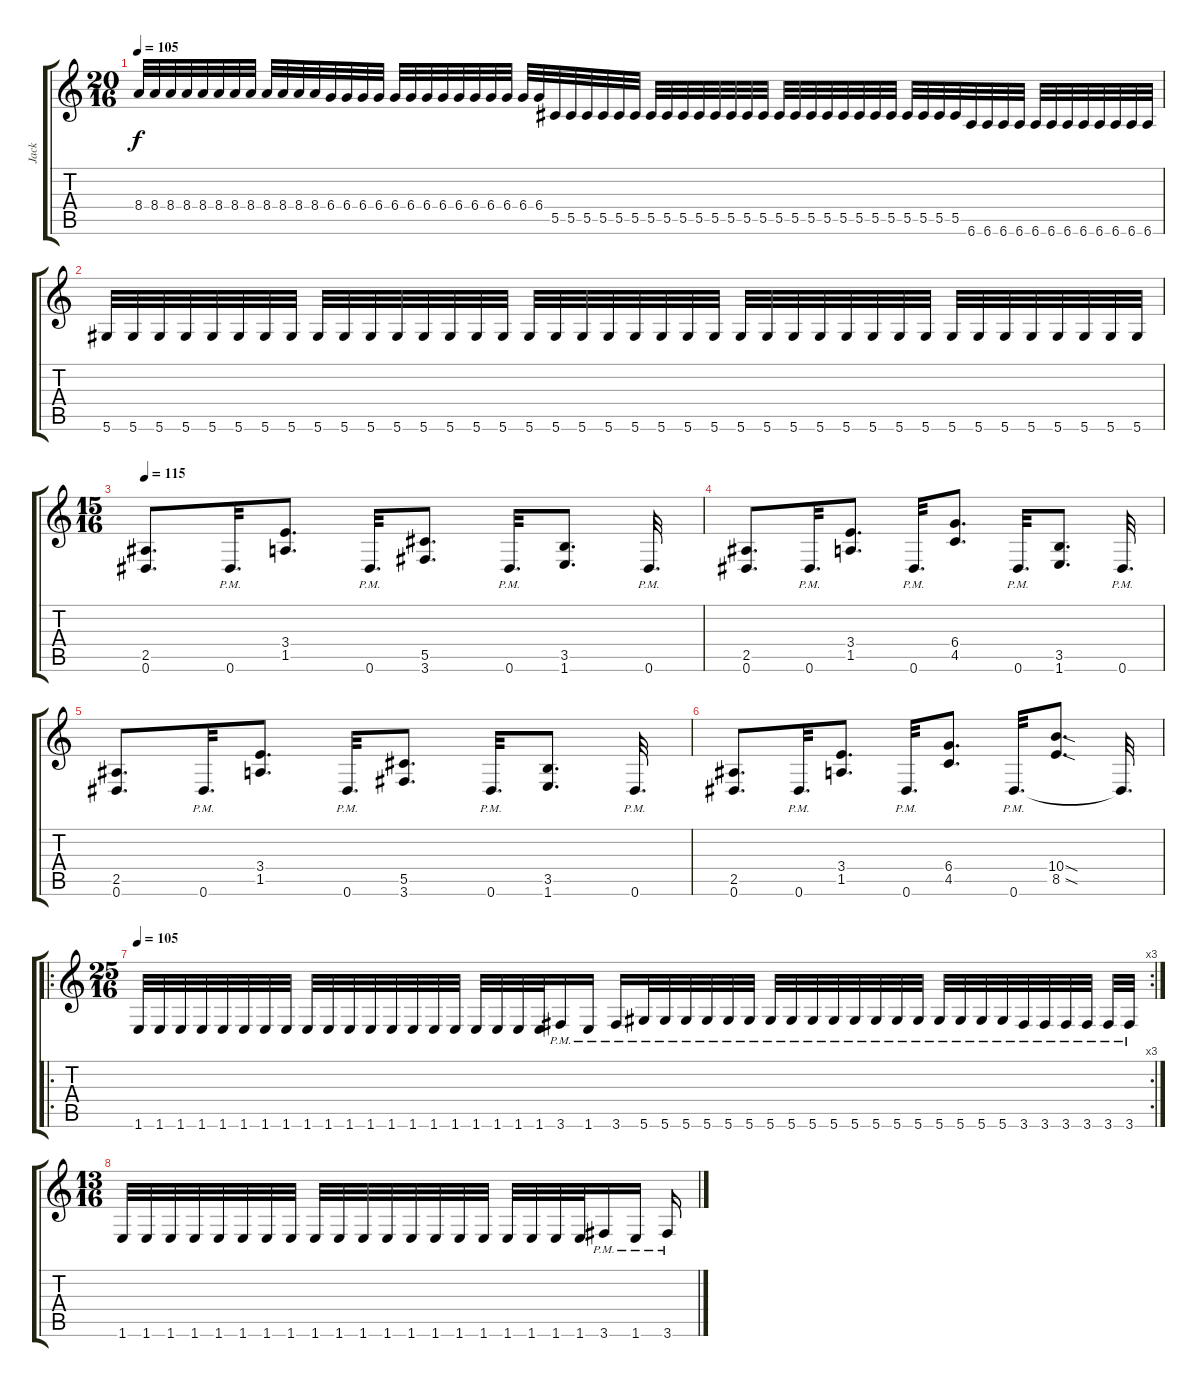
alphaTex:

\track ("Jack" "Jack") {instrument distortionguitar}
\staff {score tabs}
\tuning (Eb4 Bb3 Gb3 Db3 Ab2 Eb2) {hide}
\ts (20 16)
\tempo 105
\clef g2
\ks c
8.4.32{dy f} 8.4.32 8.4.32 8.4.32 8.4.32 8.4.32 8.4.32 8.4.32 8.4.32 8.4.32 8.4.32 8.4.32 6.4.32 6.4.32 6.4.32 6.4.32 6.4.32 6.4.32 6.4.32 6.4.32 6.4.32 6.4.32 6.4.32 6.4.32 6.4.32 6.4.32 5.5.32 5.5.32 5.5.32 5.5.32 5.5.32 5.5.32 5.5.32 5.5.32 5.5.32 5.5.32 5.5.32 5.5.32 5.5.32 5.5.32 5.5.32 5.5.32 5.5.32 5.5.32 5.5.32 5.5.32 5.5.32 5.5.32 5.5.32 5.5.32 5.5.32 5.5.32 6.6.32 6.6.32 6.6.32 6.6.32 6.6.32 6.6.32 6.6.32 6.6.32 6.6.32 6.6.32 6.6.32 6.6.32 |
5.6.32 5.6.32 5.6.32 5.6.32 5.6.32 5.6.32 5.6.32 5.6.32 5.6.32 5.6.32 5.6.32 5.6.32 5.6.32 5.6.32 5.6.32 5.6.32 5.6.32 5.6.32 5.6.32 5.6.32 5.6.32 5.6.32 5.6.32 5.6.32 5.6.32 5.6.32 5.6.32 5.6.32 5.6.32 5.6.32 5.6.32 5.6.32 5.6.32 5.6.32 5.6.32 5.6.32 5.6.32 5.6.32 5.6.32 5.6.32 |
\ts (15 16)
\tempo 115
(2.5 0.6).8{d} 0.6{pm}.32{d} (3.4 1.5).8{d} 0.6{pm}.32{d} (5.5 3.6).8{d} 0.6{pm}.32{d} (3.5 1.6).8{d} 0.6{pm}.32{d} |
(2.5 0.6).8{d} 0.6{pm}.32{d} (3.4 1.5).8{d} 0.6{pm}.32{d} (6.4 4.5).8{d} 0.6{pm}.32{d} (3.5 1.6).8{d} 0.6{pm}.32{d} |
(2.5 0.6).8{d} 0.6{pm}.32{d} (3.4 1.5).8{d} 0.6{pm}.32{d} (5.5 3.6).8{d} 0.6{pm}.32{d} (3.5 1.6).8{d} 0.6{pm}.32{d} |
(2.5 0.6).8{d} 0.6{pm}.32{d} (3.4 1.5).8{d} 0.6{pm}.32{d} (6.4 4.5).8{d} 0.6{pm}.32{d} (10.4{sod} 8.5{sod}).8{d} 0.6{t}.32{d} |
\ro
\rc 3
\ts (25 16)
\tempo 100
\tempo 105
1.6.32 1.6.32 1.6.32 1.6.32 1.6.32 1.6.32 1.6.32 1.6.32 1.6.32 1.6.32 1.6.32 1.6.32 1.6.32 1.6.32 1.6.32 1.6.32 1.6.32 1.6.32 1.6.32 1.6.32 3.6{pm}.16 1.6{pm}.16 3.6{pm}.16 5.6{pm}.32 5.6{pm}.32 5.6{pm}.32 5.6{pm}.32 5.6{pm}.32 5.6{pm}.32 5.6{pm}.32 5.6{pm}.32 5.6{pm}.32 5.6{pm}.32 5.6{pm}.32 5.6{pm}.32 5.6{pm}.32 5.6{pm}.32 5.6{pm}.32 5.6{pm}.32 5.6{pm}.32 5.6{pm}.32 3.6{pm}.32 3.6{pm}.32 3.6{pm}.32 3.6{pm}.32 3.6{pm}.32 3.6{pm}.32 |
\ts (13 16)
1.6.32 1.6.32 1.6.32 1.6.32 1.6.32 1.6.32 1.6.32 1.6.32 1.6.32 1.6.32 1.6.32 1.6.32 1.6.32 1.6.32 1.6.32 1.6.32 1.6.32 1.6.32 1.6.32 1.6.32 3.6{pm}.16 1.6{pm}.16 3.6{pm}.16
